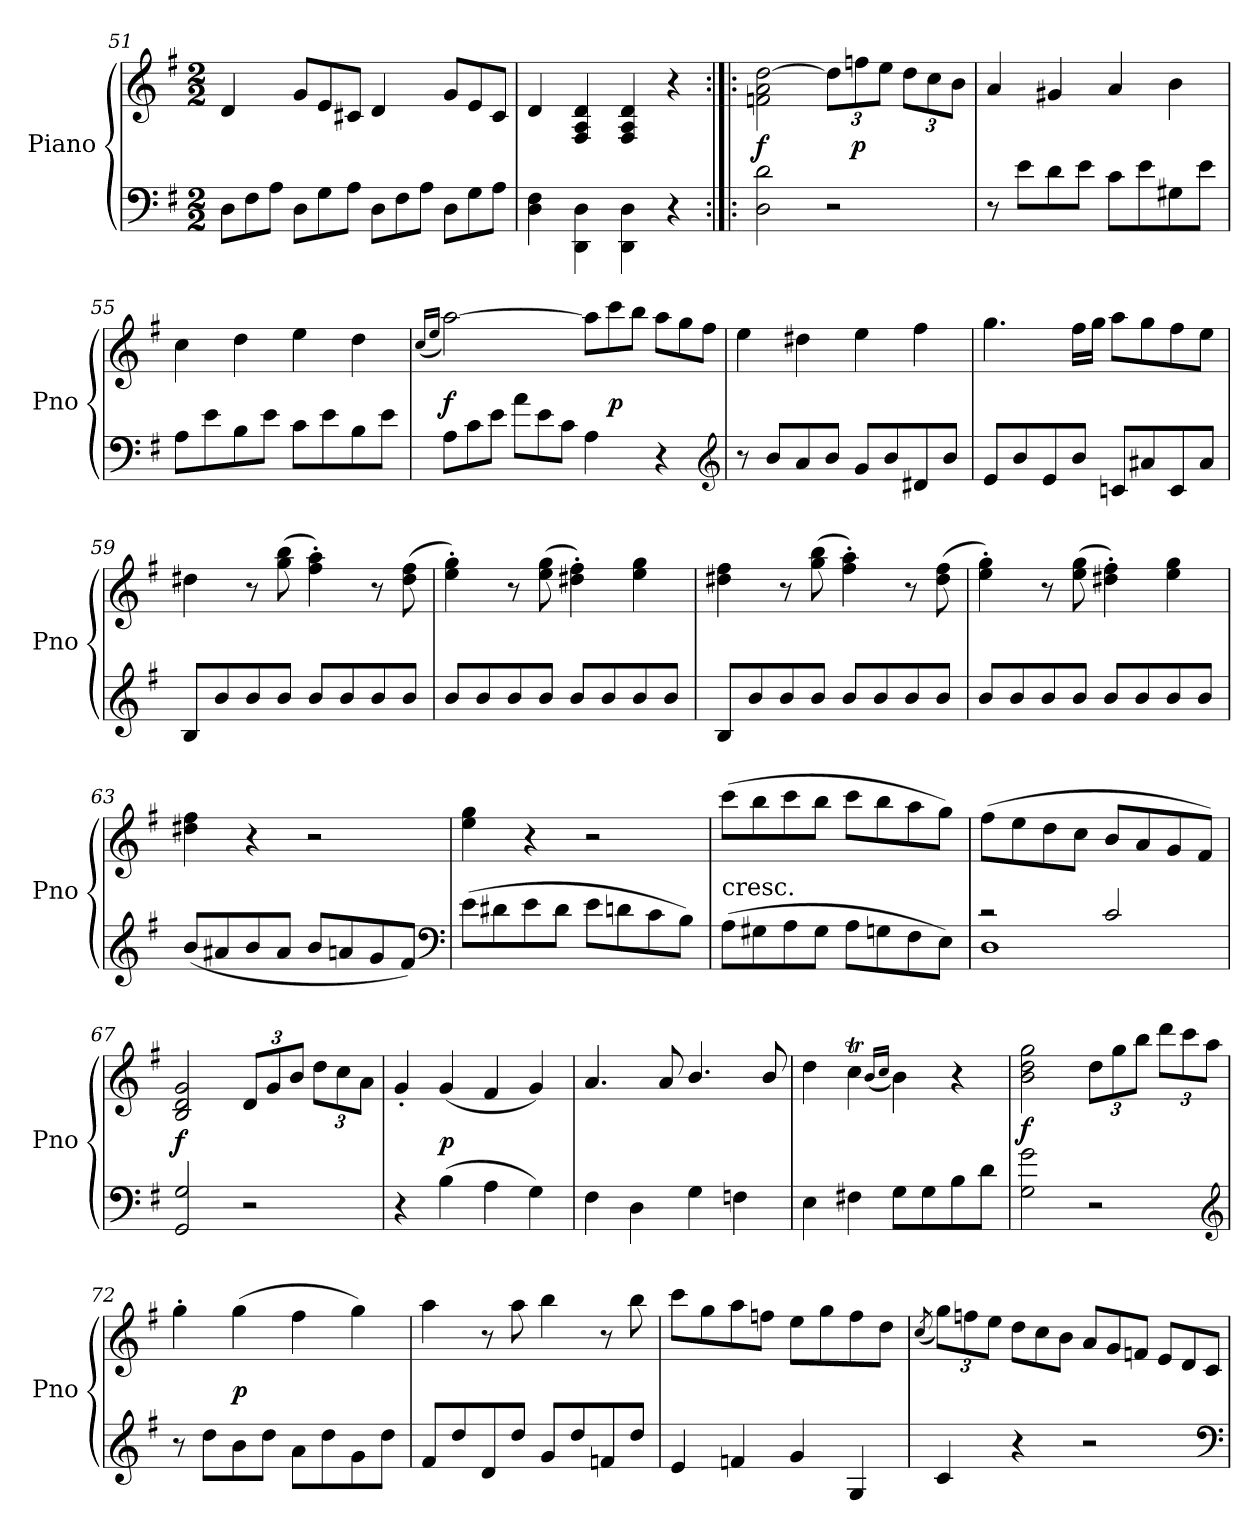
**kern	**kern	**dynam
*part1	*part1	*part1
*staff2	*staff1	*staff1/2
*I"Piano	*	*
*I'Pno	*	*
*clefF4	*clefG2	*
*k[f#]	*k[f#]	*
*G:	*G:	*
*M2/2	*M2/2	*
*Xtuplet	*	*
=51	=51	=51
12DL	4d	.
12F#	.	.
12AJ	.	.
*	*Xtuplet	*
12DL	12gL	.
12G	12e	.
12AJ	12c#XJ	.
12DL	4d	.
12F#	.	.
12AJ	.	.
12DL	12gL	.
12G	12e	.
12AJ	12c#J	.
=52	=52	=52
4D 4F#	4d	.
4DD\ 4D\	4F#/ 4A/ 4d/	.
4DD\ 4D\	4F#/ 4A/ 4d/	.
4r	4r	.
=53:|!|:	=53:|!|:	=53:|!|:
2D 2d	2fn\ 2a\ [2dd\	f
*	*tuplet	*
2r	12ddL]	.
.	12ffn	p
.	12eeJ	.
.	12ddL	.
.	12cc	.
.	12bJ	.
=54	=54	=54
8r	4a	.
8eL	.	.
8d	4g#X	.
8eJ	.	.
8cL	4a	.
8e	.	.
8G#X	4b	.
8eJ	.	.
=55	=55	=55
8AL	4cc	.
8e	.	.
8B	4dd	.
8eJ	.	.
8cL	4ee	.
8e	.	.
8B	4dd	.
8eJ	.	.
=56	=56	=56
.	(16qccLL	.
.	16qeeJJ	.
12AL	[2aa)	f
12c	.	.
12e\J	.	.
12a\L	.	.
12e\	.	.
12cJ	.	.
*	*Xtuplet	*
4A	12aaL]	.
.	12ccc	p
.	12bbJ	.
4r	12aaL	.
.	12gg	.
.	12ff#J	.
*clefG2	*	*
=57	=57	=57
8r	4ee	.
8bL	.	.
8a	4dd#X	.
8bJ	.	.
8gL	4ee	.
8b	.	.
8d#X	4ff#	.
8bJ	.	.
=58	=58	=58
8eL	4.gg	.
8b	.	.
8e	.	.
8bJ	16ff#LL	.
.	16ggJJ	.
8cnL	8aaL	.
8a#X	8gg	.
8c	8ff#	.
8a#J	8eeJ	.
=59	=59	=59
8BL	4dd#X	.
8b	.	.
8b	8r	.
8bJ	(8gg 8bb	.
8b/L	4ff#' 4aa')	.
8b/	.	.
8b/	8r	.
8b/J	(8dd# 8ff#	.
=60	=60	=60
8b/L	4ee' 4gg')	.
8b/	.	.
8b/	8r	.
8b/J	(8ee 8gg	.
8b/L	4dd#X' 4ff#')	.
8b/	.	.
8b/	4ee 4gg	.
8b/J	.	.
=61	=61	=61
8BL	4dd#X 4ff#	.
8b	.	.
8b	8r	.
8bJ	(8gg 8bb	.
8b/L	4ff#' 4aa')	.
8b/	.	.
8b/	8r	.
8b/J	(8dd# 8ff#	.
=62	=62	=62
8b/L	4ee' 4gg')	.
8b/	.	.
8b/	8r	.
8b/J	(8ee 8gg	.
8b/L	4dd#X' 4ff#')	.
8b/	.	.
8b/	4ee 4gg	.
8b/J	.	.
=63	=63	=63
(8bL	4dd#X 4ff#	.
8a#X	.	.
8b	4r	.
8a#J	.	.
8bL	2r	.
8an	.	.
8g	.	.
8f#J)	.	.
*clefF4	*	*
=64	=64	=64
(8eL	4ee 4gg	.
8d#X	.	.
8e	4r	.
8d#J	.	.
8eL	2r	.
8dn	.	.
8c	.	.
8BJ)	.	.
=65	=65	=65
!	!LO:TX:c:t=cresc.	!
(8AL	(8cccL	.
8G#X	8bb	.
8A	8ccc	.
8G#J	8bbJ	.
8AL	8cccL	.
8Gn	8bb	.
8F#	8aa	.
8EJ)	8ggJ)	.
=66	=66	=66
*^	*	*
2r	1D	(8ff#L	.
.	.	8ee	.
.	.	8dd	.
.	.	8ccJ	.
2c	.	8bL	.
.	.	8a	.
.	.	8g	.
.	.	8f#J)	.
*v	*v	*	*
=67	=67	=67
2GG 2G	2B 2d 2g	f
*	*tuplet	*
2r	12dL	.
.	12g	.
.	12bJ	.
.	12ddL	.
.	12cc	.
.	12aJ	.
=68	=68	=68
4r	4g'	.
(4B	(4g	p
4A	4f#	.
4G)	4g)	.
=69	=69	=69
4F#	4.a	.
4D	.	.
.	8a	.
4G	4.b/	.
4Fn	.	.
.	8b/	.
=70	=70	=70
4E	4dd	.
4F#X	4ccT	.
.	(16qbLL	.
.	16qccJJ	.
8GL	4b)	.
8G	.	.
8B	4r	.
8dJ	.	.
=71	=71	=71
2G 2g	2b 2dd 2gg	f
2r	12ddL	.
.	12gg	.
.	12bbJ	.
.	12dddL	.
.	12ccc	.
.	12aaJ	.
*clefG2	*	*
=72	=72	=72
8r	4gg'	.
8ddL	.	.
8b	(4gg	p
8ddJ	.	.
8aL	4ff#	.
8dd	.	.
8g	4gg)	.
8ddJ	.	.
=73	=73	=73
8f#L	4aa	.
8dd	.	.
8d	8r	.
8ddJ	8aa	.
8gL	4bb	.
8dd	.	.
8fn	8r	.
8ddJ	8bb	.
=74	=74	=74
4e	8cccL	.
.	8gg	.
4fn	8aa	.
.	8ffnJ	.
4g	8eeL	.
.	8gg	.
4G	8ff	.
.	8ddJ	.
=75	=75	=75
.	(8qcc	.
4c	12ggL)	.
.	12ffn	.
.	12eeJ	.
*	*Xtuplet	*
4r	12ddL	.
.	12cc	.
.	12bJ	.
2r	12aL	.
.	12g	.
.	12fnJ	.
.	12eL	.
.	12d	.
.	12cJ	.
*clefF4	*	*
=	=	=
*-	*-	*-
